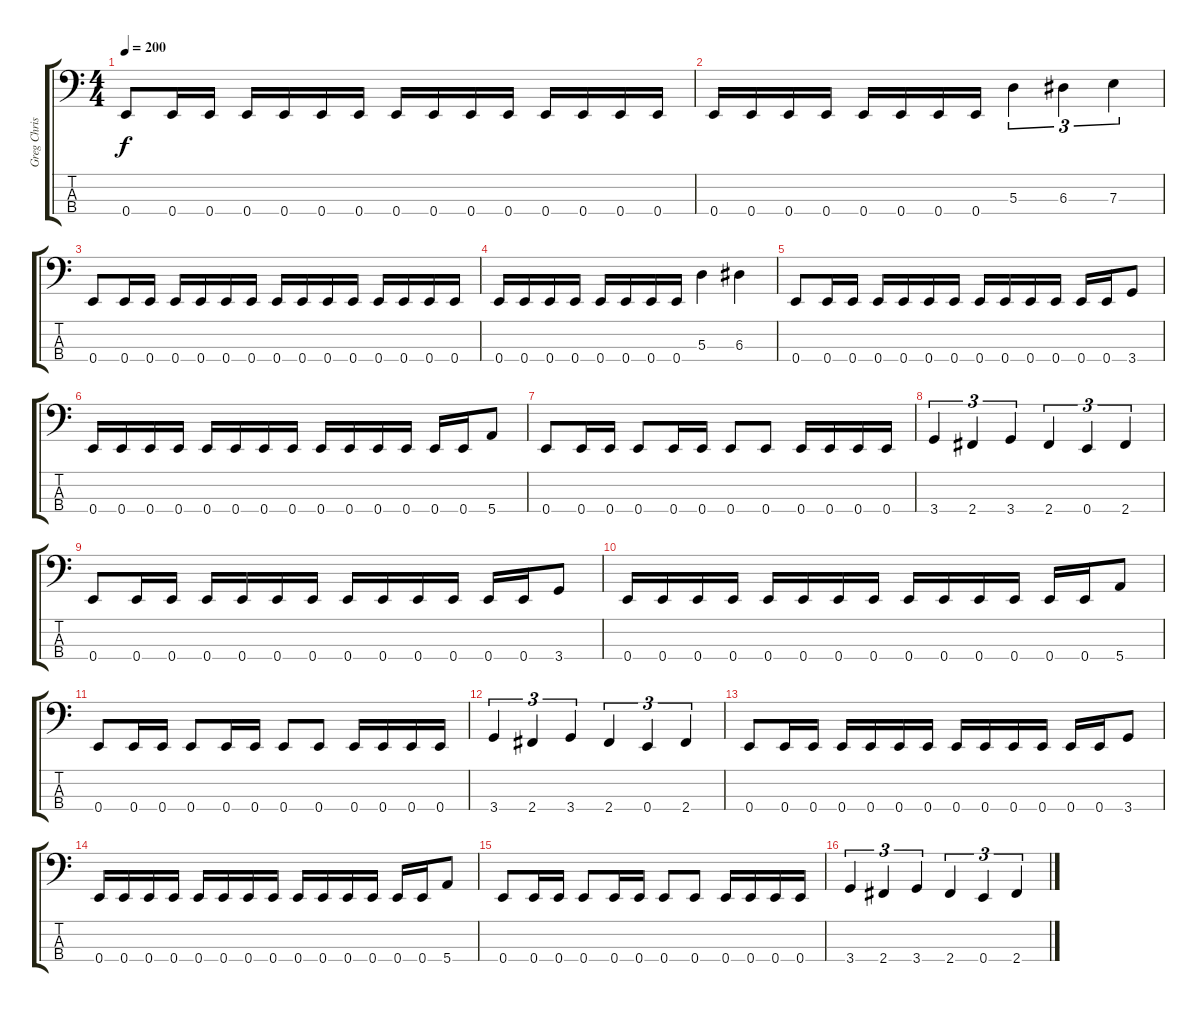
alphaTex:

\track ("Greg Christian" "Greg Chris") {instrument electricbassfinger}
\staff {score tabs}
\tuning (G2 D2 A1 E1) {hide}
\ts (4 4)
\tempo 200
\clef f4
\ks c
0.4.8{dy f} 0.4.16 0.4.16 0.4.16 0.4.16 0.4.16 0.4.16 0.4.16 0.4.16 0.4.16 0.4.16 0.4.16 0.4.16 0.4.16 0.4.16 |
0.4.16 0.4.16 0.4.16 0.4.16 0.4.16 0.4.16 0.4.16 0.4.16 5.3.4{tu (3 2)} 6.3.4{tu (3 2)} 7.3.4{tu (3 2)} |
0.4.8 0.4.16 0.4.16 0.4.16 0.4.16 0.4.16 0.4.16 0.4.16 0.4.16 0.4.16 0.4.16 0.4.16 0.4.16 0.4.16 0.4.16 |
0.4.16 0.4.16 0.4.16 0.4.16 0.4.16 0.4.16 0.4.16 0.4.16 5.3.4 6.3.4 |
0.4.8 0.4.16 0.4.16 0.4.16 0.4.16 0.4.16 0.4.16 0.4.16 0.4.16 0.4.16 0.4.16 0.4.16 0.4.16 3.4.8 |
0.4.16 0.4.16 0.4.16 0.4.16 0.4.16 0.4.16 0.4.16 0.4.16 0.4.16 0.4.16 0.4.16 0.4.16 0.4.16 0.4.16 5.4.8 |
0.4.8 0.4.16 0.4.16 0.4.8 0.4.16 0.4.16 0.4.8 0.4.8 0.4.16 0.4.16 0.4.16 0.4.16 |
3.4.4{tu (3 2)} 2.4.4{tu (3 2)} 3.4.4{tu (3 2)} 2.4.4{tu (3 2)} 0.4.4{tu (3 2)} 2.4.4{tu (3 2)} |
0.4.8 0.4.16 0.4.16 0.4.16 0.4.16 0.4.16 0.4.16 0.4.16 0.4.16 0.4.16 0.4.16 0.4.16 0.4.16 3.4.8 |
0.4.16 0.4.16 0.4.16 0.4.16 0.4.16 0.4.16 0.4.16 0.4.16 0.4.16 0.4.16 0.4.16 0.4.16 0.4.16 0.4.16 5.4.8 |
0.4.8 0.4.16 0.4.16 0.4.8 0.4.16 0.4.16 0.4.8 0.4.8 0.4.16 0.4.16 0.4.16 0.4.16 |
3.4.4{tu (3 2)} 2.4.4{tu (3 2)} 3.4.4{tu (3 2)} 2.4.4{tu (3 2)} 0.4.4{tu (3 2)} 2.4.4{tu (3 2)} |
0.4.8 0.4.16 0.4.16 0.4.16 0.4.16 0.4.16 0.4.16 0.4.16 0.4.16 0.4.16 0.4.16 0.4.16 0.4.16 3.4.8 |
0.4.16 0.4.16 0.4.16 0.4.16 0.4.16 0.4.16 0.4.16 0.4.16 0.4.16 0.4.16 0.4.16 0.4.16 0.4.16 0.4.16 5.4.8 |
0.4.8 0.4.16 0.4.16 0.4.8 0.4.16 0.4.16 0.4.8 0.4.8 0.4.16 0.4.16 0.4.16 0.4.16 |
3.4.4{tu (3 2)} 2.4.4{tu (3 2)} 3.4.4{tu (3 2)} 2.4.4{tu (3 2)} 0.4.4{tu (3 2)} 2.4.4{tu (3 2)}
